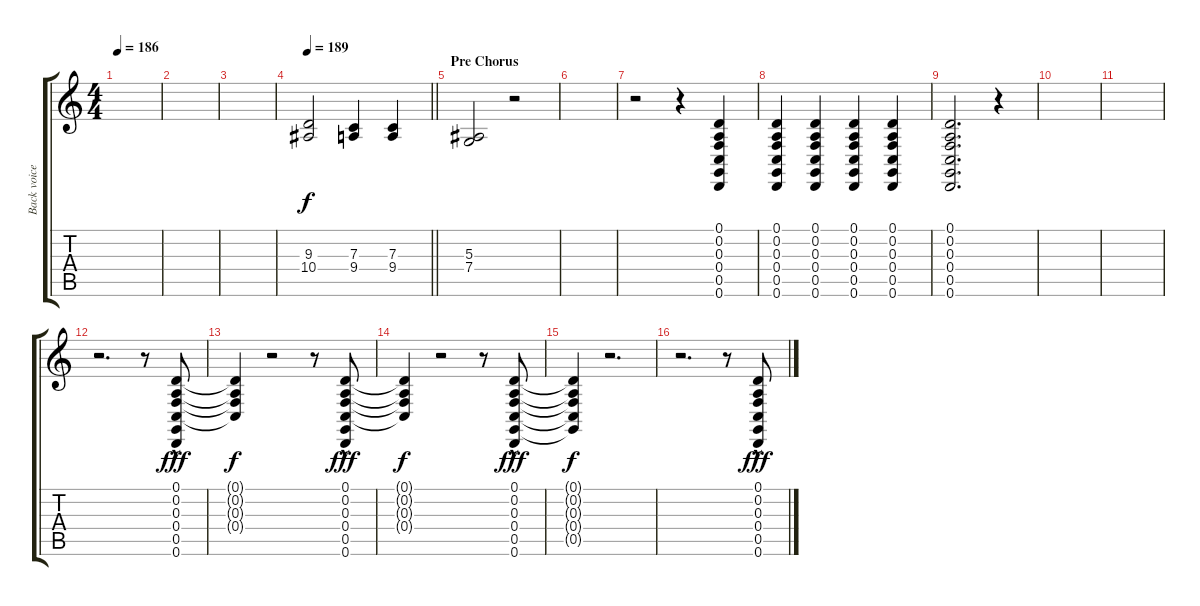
\track ("Back voice" "Back voice") {instrument oboe}
\staff {score tabs}
\tuning (D4 A3 F3 C3 G2 D2) {hide}
\ts (4 4)
\tempo 186
\clef g2
\ks c
|
|
|
\tempo 189
\barLineRight lightlight
(9.3 10.4).2 (7.3 9.4).4 (7.3 9.4).4 |
\section ("" "Pre Chorus")
(5.3 7.4).2 r.2 |
|
r.2{volume 16 instrument applause} r.4 (0.1 0.2 0.3 0.4 0.5 0.6).4 |
(0.1 0.2 0.3 0.4 0.5 0.6).4 (0.1 0.2 0.3 0.4 0.5 0.6).4 (0.1 0.2 0.3 0.4 0.5 0.6).4 (0.1 0.2 0.3 0.4 0.5 0.6).4 |
(0.1 0.2 0.3 0.4 0.5 0.6).2{d} r.4 |
|
|
r.2{d} r.8 (0.1{hac} 0.2{hac} 0.3{hac} 0.4{hac} 0.5 0.6).8{dy fff volume 16 instrument applause} |
(0.1{t} 0.2{t} 0.3{t} 0.4{t}).4{dy f} r.2 r.8 (0.1{hac} 0.2{hac} 0.3{hac} 0.4{hac} 0.5 0.6).8{dy fff volume 16 instrument applause} |
(0.1{t} 0.2{t} 0.3{t} 0.4{t}).4{dy f} r.2 r.8 (0.1{hac} 0.2{hac} 0.3{hac} 0.4{hac} 0.5 0.6).8{dy fff volume 16 instrument applause} |
(0.1{t} 0.2{t} 0.3{t} 0.4{t} 0.5{t}).4{dy f} r.2{d} |
r.2{d} r.8 (0.1{hac} 0.2{hac} 0.3{hac} 0.4{hac} 0.5 0.6).8{dy fff volume 16 instrument applause}
